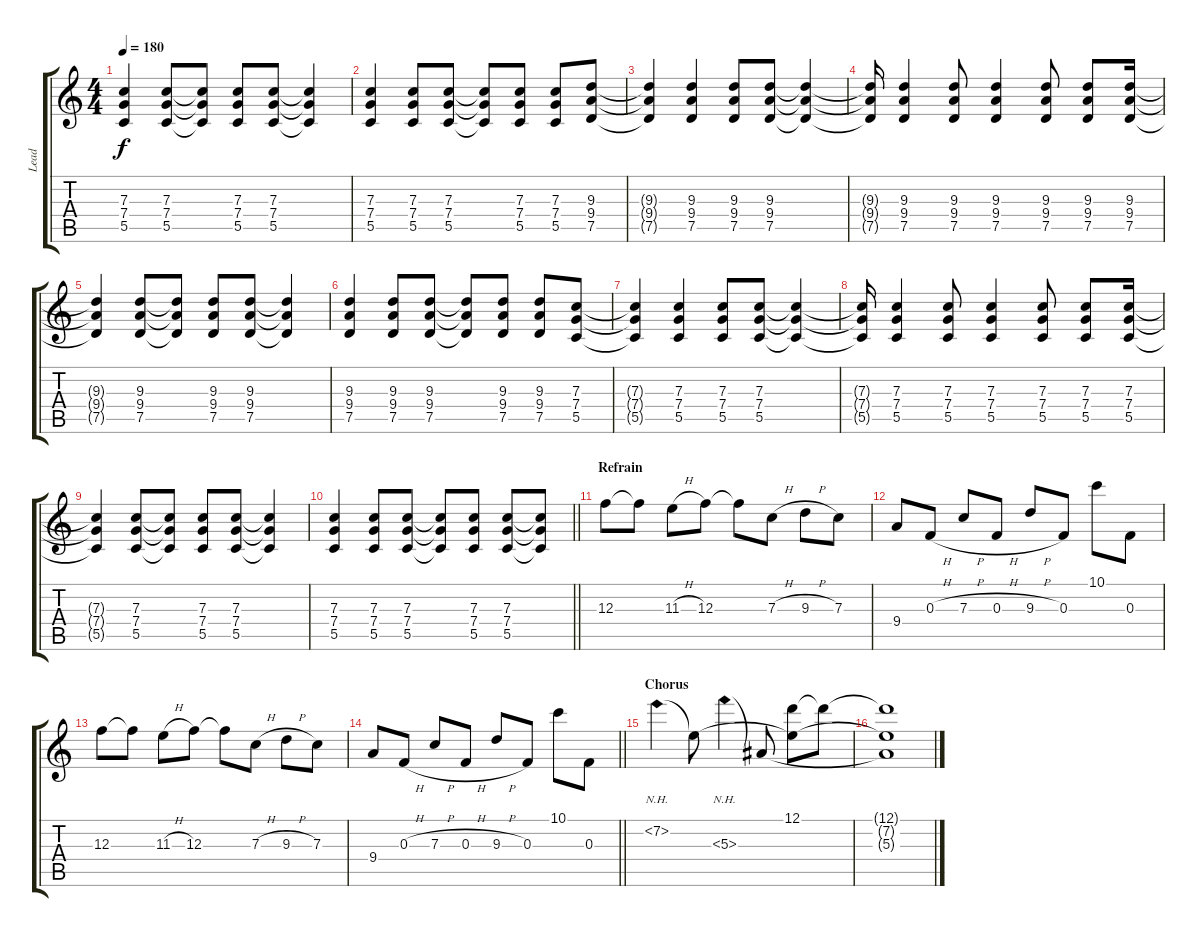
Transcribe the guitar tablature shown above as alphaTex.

\track ("Lead" "Lead") {instrument acousticguitarsteel}
\staff {score tabs}
\tuning (D4 A3 F3 C3 G2 C2) {hide}
\ts (4 4)
\tempo 180
\clef g2
\ks c
(7.3{t} 7.4{t} 5.5{t}).4{dy f} (7.3 7.4 5.5).8 (7.3{t} 7.4{t} 5.5{t}).8 (7.3 7.4 5.5).8 (7.3 7.4 5.5).8 (7.3{t} 7.4{t} 5.5{t}).4 |
(7.3 7.4 5.5).4 (7.3 7.4 5.5).8 (7.3 7.4 5.5).8 (7.3{t} 7.4{t} 5.5{t}).8 (7.3 7.4 5.5).8 (7.3 7.4 5.5).8 (9.3 9.4 7.5).8 |
(9.3{t} 9.4{t} 7.5{t}).4 (9.3 9.4 7.5).4 (9.3 9.4 7.5).8 (9.3 9.4 7.5).8 (9.3{t} 9.4{t} 7.5{t}).4 |
(9.3{t} 9.4{t} 7.5{t}).16 (9.3 9.4 7.5).4 (9.3 9.4 7.5).8 (9.3 9.4 7.5).4 (9.3 9.4 7.5).8 (9.3 9.4 7.5).8 (9.3 9.4 7.5).16 |
(9.3{t} 9.4{t} 7.5{t}).4 (9.3 9.4 7.5).8 (9.3{t} 9.4{t} 7.5{t}).8 (9.3 9.4 7.5).8 (9.3 9.4 7.5).8 (9.3{t} 9.4{t} 7.5{t}).4 |
(9.3 9.4 7.5).4 (9.3 9.4 7.5).8 (9.3 9.4 7.5).8 (9.3{t} 9.4{t} 7.5{t}).8 (9.3 9.4 7.5).8 (9.3 9.4 7.5).8 (7.3 7.4 5.5).8 |
(7.3{t} 7.4{t} 5.5{t}).4 (7.3 7.4 5.5).4 (7.3 7.4 5.5).8 (7.3 7.4 5.5).8 (7.3{t} 7.4{t} 5.5{t}).4 |
(7.3{t} 7.4{t} 5.5{t}).16 (7.3 7.4 5.5).4 (7.3 7.4 5.5).8 (7.3 7.4 5.5).4 (7.3 7.4 5.5).8 (7.3 7.4 5.5).8 (7.3 7.4 5.5).16 |
(7.3{t} 7.4{t} 5.5{t}).4 (7.3 7.4 5.5).8 (7.3{t} 7.4{t} 5.5{t}).8 (7.3 7.4 5.5).8 (7.3 7.4 5.5).8 (7.3{t} 7.4{t} 5.5{t}).4 |
\barLineRight lightlight
(7.3 7.4 5.5).4 (7.3 7.4 5.5).8 (7.3 7.4 5.5).8 (7.3{t} 7.4{t} 5.5{t}).8 (7.3 7.4 5.5).8 (7.3 7.4 5.5).8 (7.3{t} 7.4{t} 5.5{t}).8 |
\section ("" "Refrain")
12.3.8 12.3{t}.8 11.3{h}.8 12.3.8 12.3{t}.8 7.3{h}.8 9.3{h}.8 7.3.8 |
9.4.8 0.3{h}.8 7.3{h}.8 0.3{h}.8 9.3{h}.8 0.3.8 10.1.8 0.3.8 |
12.3.8 12.3{t}.8 11.3{h}.8 12.3.8 12.3{t}.8 7.3{h}.8 9.3{h}.8 7.3.8 |
\barLineRight lightlight
9.4.8 0.3{h}.8 7.3{h}.8 0.3{h}.8 9.3{h}.8 0.3.8 10.1.8 0.3.8 |
\section ("" "Chorus")
7.2{nh}.4 7.2{t}.8 5.3{nh}.4 5.3{t}.8 (12.1 7.2{t}).8 12.1{t}.8 |
(12.1{t} 7.2{t} 5.3{t}).1
